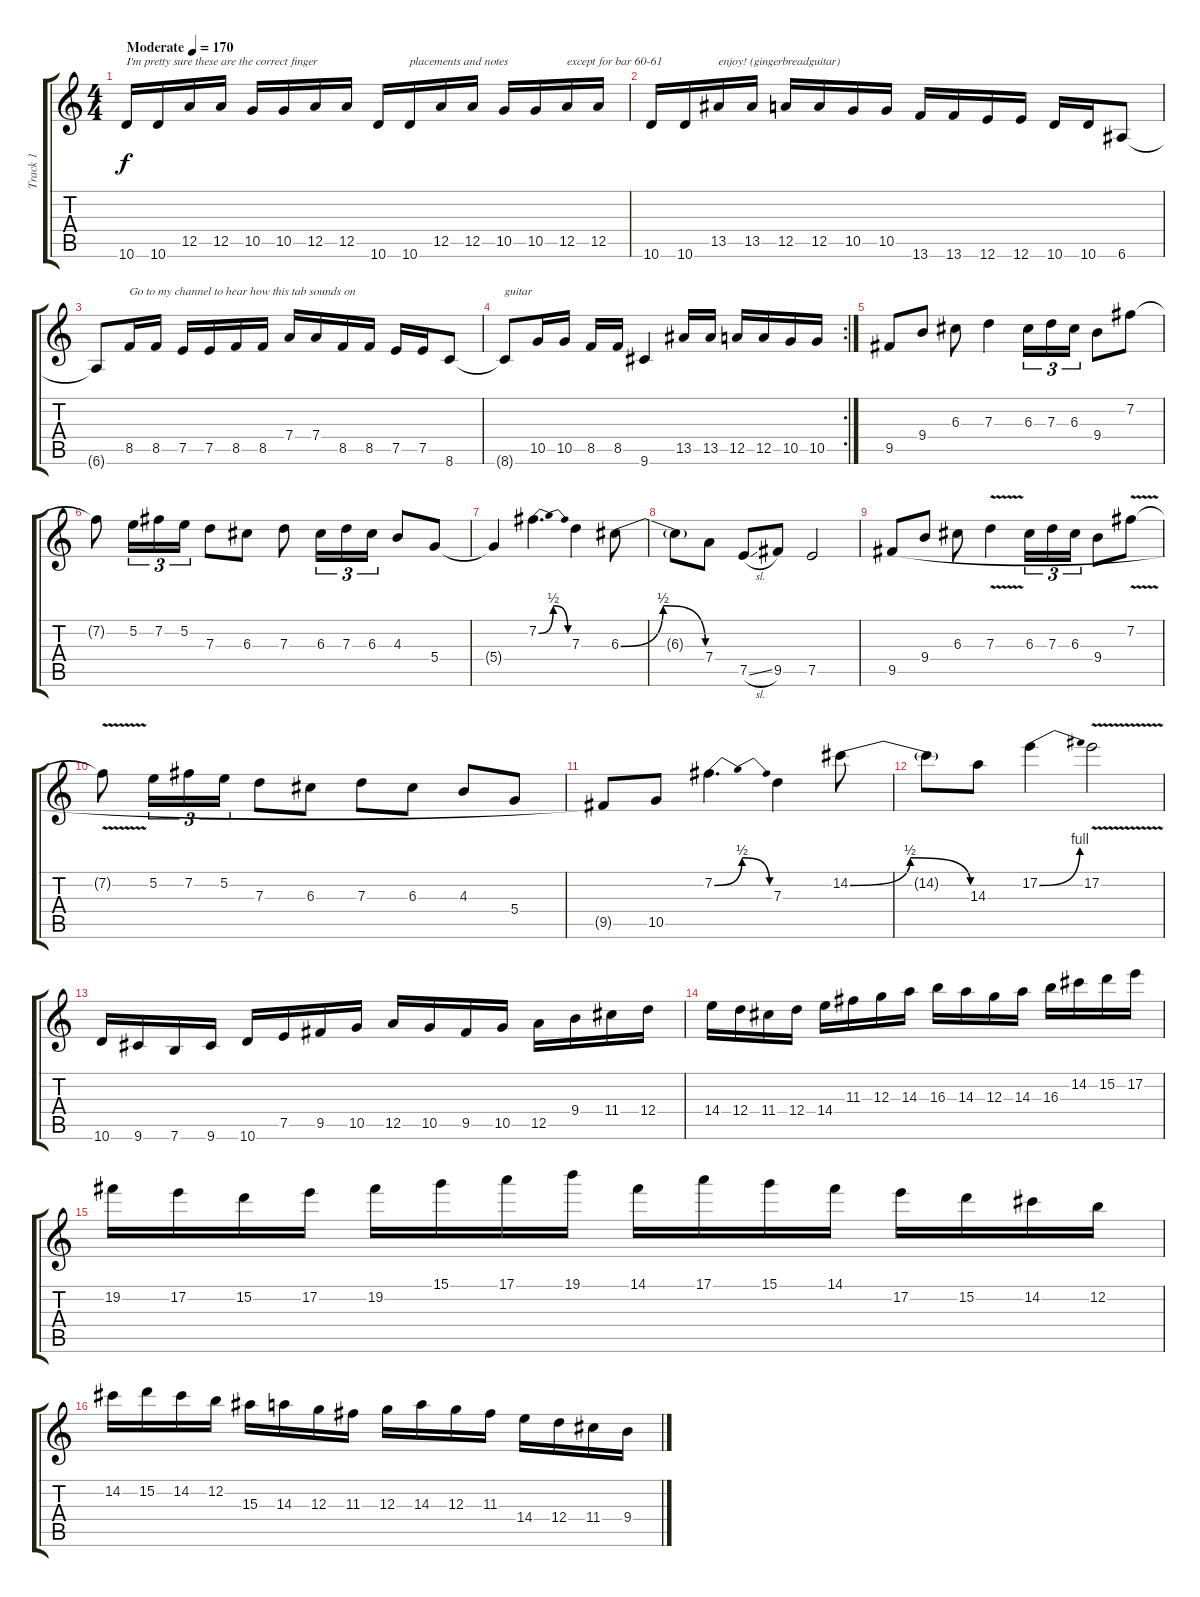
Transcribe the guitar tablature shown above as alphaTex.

\track ("Track 1" "Track 1") {instrument overdrivenguitar}
\staff {score tabs}
\tuning (E4 B3 G3 D3 A2 E2) {hide}
\ts (4 4)
\tempo (170 "Moderate")
\clef g2
\ks c
10.6.16{txt "I'm pretty sure these are the correct finger" dy f instrument overdrivenguitar} 10.6.16 12.5.16 12.5.16 10.5.16 10.5.16 12.5.16 12.5.16 10.6.16 10.6.16{txt "placements and notes"} 12.5.16 12.5.16 10.5.16 10.5.16 12.5.16{txt "except for bar 60-61"} 12.5.16 |
10.6.16 10.6.16 13.5.16{txt "enjoy! (gingerbreadguitar)"} 13.5.16 12.5.16 12.5.16 10.5.16 10.5.16 13.6.16 13.6.16 12.6.16 12.6.16 10.6.16 10.6.16 6.6.8 |
6.6{t}.8 8.5.16{txt "Go to my channel to hear how this tab sounds on"} 8.5.16 7.5.16 7.5.16 8.5.16 8.5.16 7.4.16 7.4.16 8.5.16 8.5.16 7.5.16 7.5.16 8.6.8 |
\rc 2
8.6{t}.8{txt "guitar"} 10.5.16 10.5.16 8.5.16 8.5.16 9.6.4 13.5.16 13.5.16 12.5.16 12.5.16 10.5.16 10.5.16 |
9.5.8 9.4.8 6.3.8 7.3.4 6.3.16{tu (3 2)} 7.3.16{tu (3 2)} 6.3.16{tu (3 2)} 9.4.8 7.2.8 |
7.2{t}.8 5.2.16{tu (3 2)} 7.2.16{tu (3 2)} 5.2.16{tu (3 2)} 7.3.8 6.3.8 7.3.8 6.3.16{tu (3 2)} 7.3.16{tu (3 2)} 6.3.16{tu (3 2)} 4.3.8 5.4.8 |
5.4{t}.4 7.2{be (bendrelease 0 0 30 2 30 2 60 0)}.4{d} 7.3.4 6.3{be (bendrelease 0 0 29 2 29 2 60 0)}.8 |
6.3{t}.8 7.4.8 7.5{sl}.8 9.5.8 7.5.2 |
9.5.8 9.4.8 6.3.8 7.3{v}.4 6.3.16{tu (3 2)} 7.3.16{tu (3 2)} 6.3.16{tu (3 2)} 9.4.8 7.2{v}.8 |
7.2{t}.8 5.2.16{tu (3 2)} 7.2.16{tu (3 2)} 5.2.16{tu (3 2)} 7.3.8 6.3.8 7.3.8 6.3.8 4.3.8 5.4.8 |
9.5{t}.8 10.5.8 7.2{be (bendrelease 0 0 30 2 30 2 60 0)}.4{d} 7.3.4 14.2{be (bendrelease 0 0 30 2 30 2 60 0)}.8 |
14.2{t}.8 14.3.8 17.2{be (bend 0 0 60 4)}.4 17.2{v}.2 |
10.6.16 9.6.16 7.6.16 9.6.16 10.6.16 7.5.16 9.5.16 10.5.16 12.5.16 10.5.16 9.5.16 10.5.16 12.5.16 9.4.16 11.4.16 12.4.16 |
14.4.16 12.4.16 11.4.16 12.4.16 14.4.16 11.3.16 12.3.16 14.3.16 16.3.16 14.3.16 12.3.16 14.3.16 16.3.16 14.2.16 15.2.16 17.2.16 |
19.2.16 17.2.16 15.2.16 17.2.16 19.2.16 15.1.16 17.1.16 19.1.16 14.1.16 17.1.16 15.1.16 14.1.16 17.2.16 15.2.16 14.2.16 12.2.16 |
14.2.16 15.2.16 14.2.16 12.2.16 15.3.16 14.3.16 12.3.16 11.3.16 12.3.16 14.3.16 12.3.16 11.3.16 14.4.16 12.4.16 11.4.16 9.4.16
